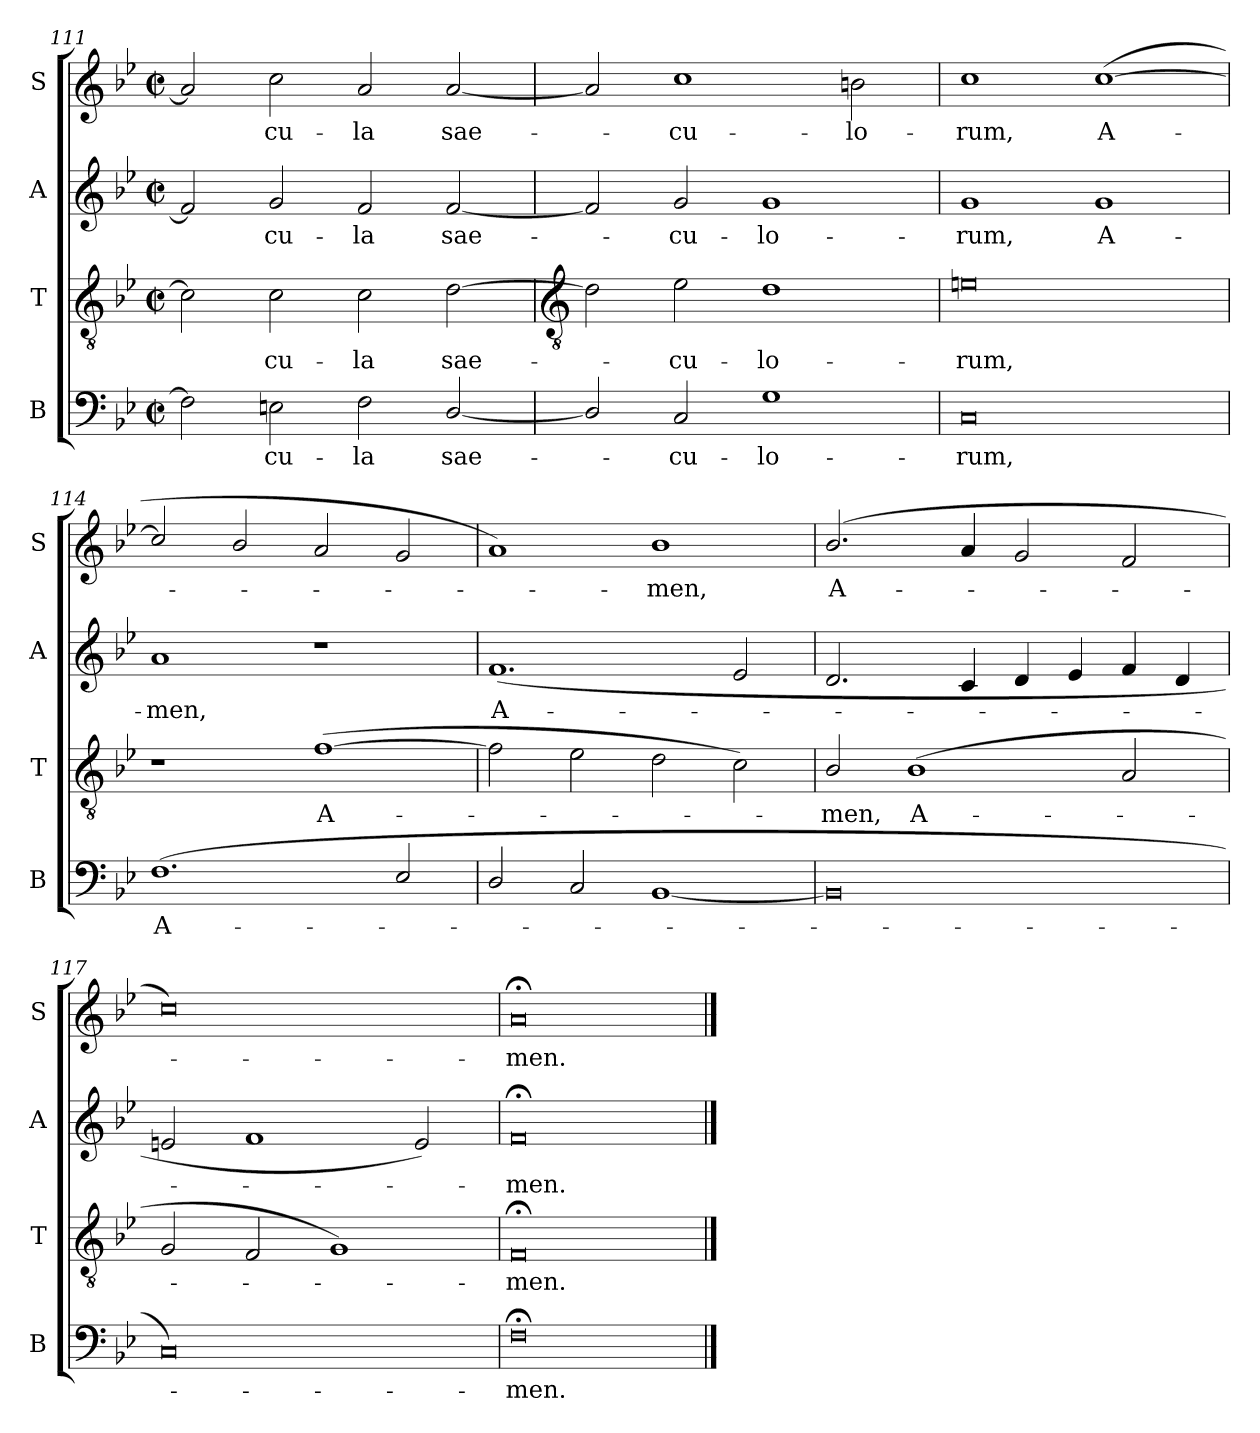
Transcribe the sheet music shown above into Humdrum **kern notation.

**kern	**text	**kern	**text	**kern	**text	**kern	**text
*part4	*part4	*part3	*part3	*part2	*part2	*part1	*part1
*staff4	*staff4	*staff3	*staff3	*staff2	*staff2	*staff1	*staff1
*I"B	*	*I"T	*	*I"A	*	*I"S	*
*I'B	*	*I'T	*	*I'A	*	*I'S	*
*clefF4	*	*clefGv2	*	*clefG2	*	*clefG2	*
*k[b-e-]	*	*k[b-e-]	*	*k[b-e-]	*	*k[b-e-]	*
*B-:	*	*B-:	*	*B-:	*	*B-:	*
*M4/2	*	*M4/2	*	*M4/2	*	*M4/2	*
*met(c|)	*	*met(c|)	*	*met(c|)	*	*met(c|)	*
=111	=111	=111	=111	=111	=111	=111	=111
2F]	.	2c]	.	2f]	.	2a]	.
!	!LO:LY:b	!	!LO:LY:b	!	!LO:LY:b	!	!LO:LY:b
2En	cu-	2c	cu-	2g	cu-	2cc	cu-
!	!LO:LY:b	!	!LO:LY:b	!	!LO:LY:b	!	!LO:LY:b
2F	-la	2c	-la	2f	-la	2a	-la
!	!LO:LY:b	!	!LO:LY:b	!	!LO:LY:b	!	!LO:LY:b
[2D/	sae-	[2d	sae-	[2f	sae-	[2a	sae-
!!LO:LB:g=z
=112	=112	=112	=112	=112	=112	=112	=112
*	*	*clefGv2	*	*	*	*	*
2D/]	.	2d]	.	2f]	.	2a]	.
!	!LO:LY:b	!	!LO:LY:b	!	!LO:LY:b	!	!LO:LY:b
2C	cu-	2e-	cu-	2g	cu-	1cc	cu-
!	!LO:LY:b	!	!LO:LY:b	!	!LO:LY:b	!	!
1G	-lo-	1d	-lo-	1g	-lo-	.	.
!	!	!	!	!	!	!	!LO:LY:b
.	.	.	.	.	.	2bn	-lo-
=113	=113	=113	=113	=113	=113	=113	=113
!	!LO:LY:b	!	!LO:LY:b	!	!LO:LY:b	!	!LO:LY:b
0C	-rum,	0en	-rum,	1g	-rum,	1cc	-rum,
!	!	!	!	!	!LO:LY:b	!	!LO:LY:b
.	.	.	.	1g	A-	(<[1cc	A-
=114	=114	=114	=114	=114	=114	=114	=114
!	!LO:LY:b	!	!	!	!LO:LY:b	!	!
(<1.F	A-	1r	.	1a	-men,	2cc/]	.
.	.	.	.	.	.	2b-/	.
!	!	!	!LO:LY:b	!	!	!	!
.	.	(>[1f	A-	1r	.	2a	.
2E-/	.	.	.	.	.	2g	.
=115	=115	=115	=115	=115	=115	=115	=115
!	!	!	!	!	!LO:LY:b	!	!
2D/	.	2f]	.	(<1.f	A-	1a)	.
2C	.	2e-	.	.	.	.	.
!	!	!	!	!	!	!	!LO:LY:b
[1BB-	.	2d	.	.	.	1b-	men,
.	.	2c)	.	2e-	.	.	.
=116	=116	=116	=116	=116	=116	=116	=116
!	!	!	!LO:LY:b	!	!	!	!LO:LY:b
0BB-]	.	2B-/	men,	2.d	.	(<2.b-/	A-
!	!	!	!LO:LY:b	!	!	!	!
.	.	(<1B-	A-	.	.	.	.
.	.	.	.	4c	.	4a	.
.	.	.	.	4d	.	2g	.
.	.	.	.	4e-	.	.	.
.	.	2A	.	4f	.	2f	.
.	.	.	.	4d	.	.	.
=117	=117	=117	=117	=117	=117	=117	=117
0C)	.	2G	.	2en	.	0cc)	.
.	.	2F	.	1f	.	.	.
.	.	1G)	.	.	.	.	.
.	.	.	.	2e)	.	.	.
=118	=118	=118	=118	=118	=118	=118	=118
!	!LO:LY:b	!	!LO:LY:b	!	!LO:LY:b	!	!LO:LY:b
0F;<	men.	0F;<	men.	0f;<	men.	0a;<	men.
==	==	==	==	==	==	==	==
*-	*-	*-	*-	*-	*-	*-	*-
